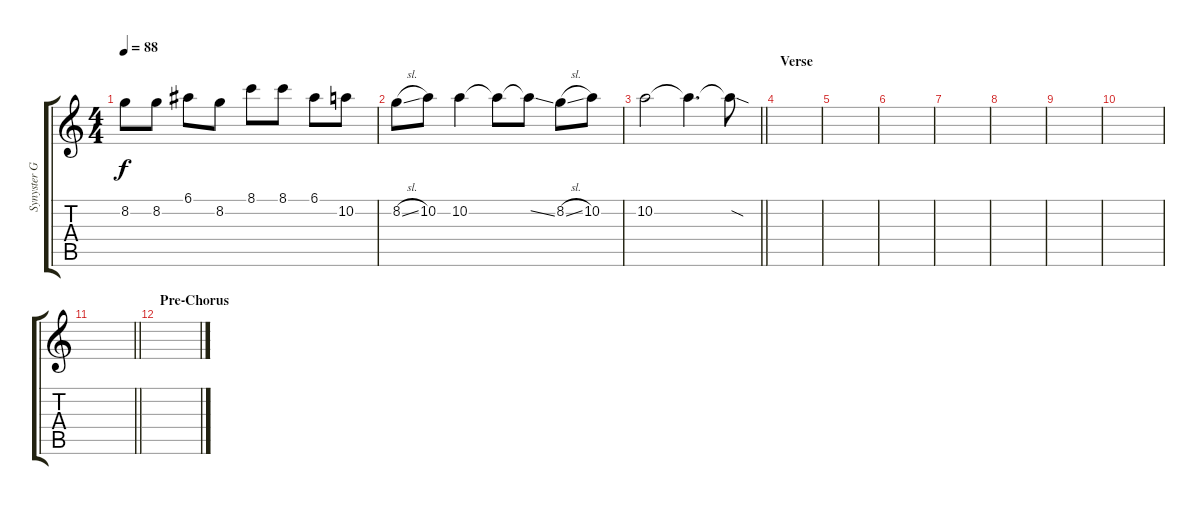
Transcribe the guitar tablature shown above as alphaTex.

\track ("Synyster Gates (Lead 2)" "Synyster G") {instrument distortionguitar}
\staff {score tabs}
\tuning (E4 B3 G3 D3 A2 E2) {hide}
\ts (4 4)
\tempo 88
\clef g2
\ks c
8.2{t}.8{dy f} 8.2.8 6.1.8 8.2.8 8.1.8 8.1.8 6.1.8 10.2.8 |
8.2{sl}.8 10.2.8 10.2.4 10.2{t}.8 10.2{ss t}.8 8.2{sl}.8 10.2.8 |
\barLineRight lightlight
10.2.2 10.2{t}.4{d} 10.2{sod t}.8 |
\section ("" "Verse")
|
|
|
|
|
|
|
\barLineRight lightlight
|
\section ("" "Pre-Chorus")
